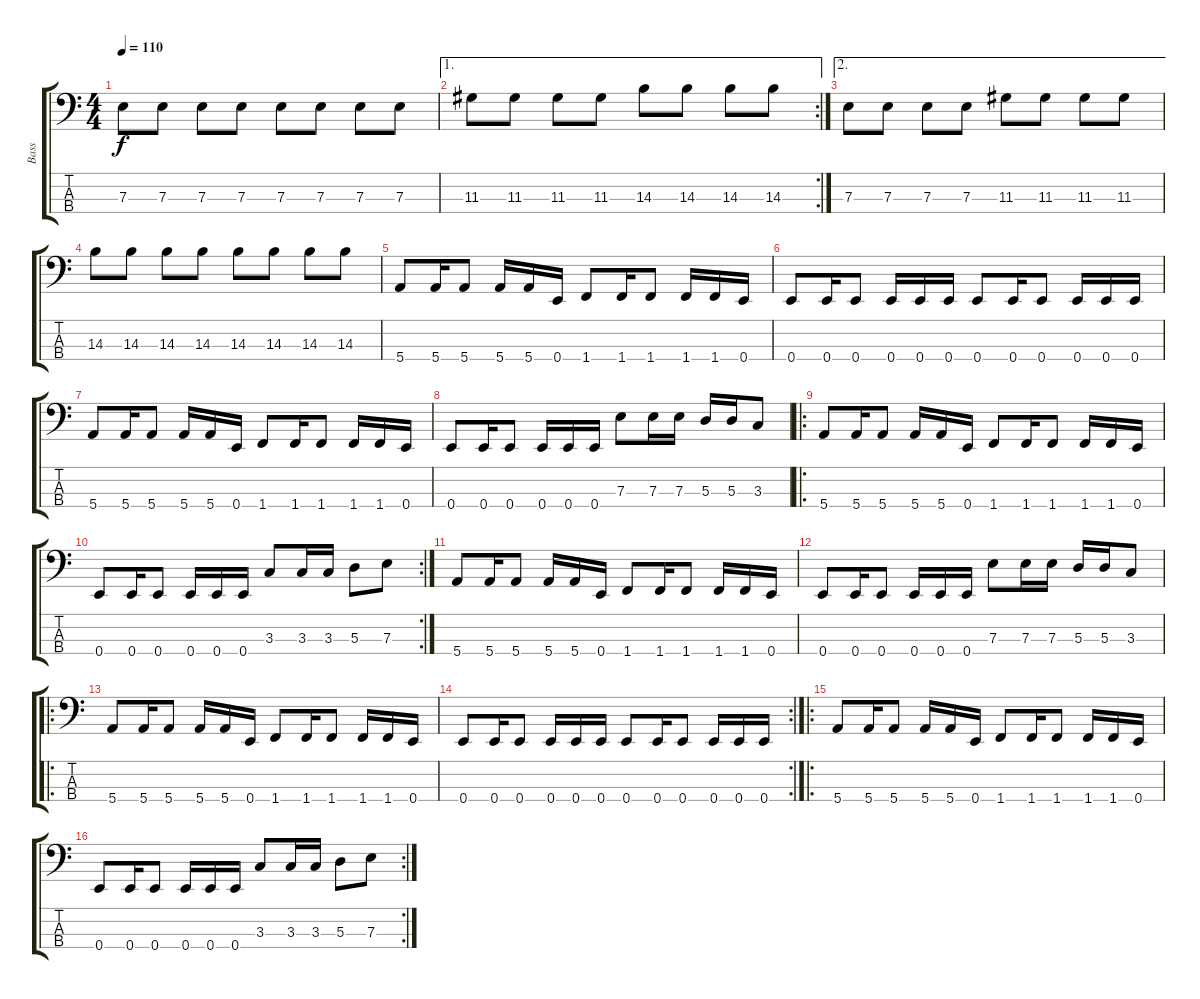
\track ("Bass" "Bass") {instrument electricbassfinger}
\staff {score tabs}
\tuning (G2 D2 A1 E1) {hide}
\ts (4 4)
\tempo 110
\clef f4
\ks c
7.3.8{dy f} 7.3.8 7.3.8 7.3.8 7.3.8 7.3.8 7.3.8 7.3.8 |
\ae 1
\rc 2
11.3.8 11.3.8 11.3.8 11.3.8 14.3.8 14.3.8 14.3.8 14.3.8 |
\ae 2
7.3.8 7.3.8 7.3.8 7.3.8 11.3.8 11.3.8 11.3.8 11.3.8 |
14.3.8 14.3.8 14.3.8 14.3.8 14.3.8 14.3.8 14.3.8 14.3.8 |
5.4.8 5.4.16 5.4.8 5.4.16 5.4.16 0.4.16 1.4.8 1.4.16 1.4.8 1.4.16 1.4.16 0.4.16 |
0.4.8 0.4.16 0.4.8 0.4.16 0.4.16 0.4.16 0.4.8 0.4.16 0.4.8 0.4.16 0.4.16 0.4.16 |
5.4.8 5.4.16 5.4.8 5.4.16 5.4.16 0.4.16 1.4.8 1.4.16 1.4.8 1.4.16 1.4.16 0.4.16 |
0.4.8 0.4.16 0.4.8 0.4.16 0.4.16 0.4.16 7.3.8 7.3.16 7.3.16 5.3.16 5.3.16 3.3.8 |
\ro
5.4.8 5.4.16 5.4.8 5.4.16 5.4.16 0.4.16 1.4.8 1.4.16 1.4.8 1.4.16 1.4.16 0.4.16 |
\rc 2
0.4.8 0.4.16 0.4.8 0.4.16 0.4.16 0.4.16 3.3.8 3.3.16 3.3.16 5.3.8 7.3.8 |
5.4.8 5.4.16 5.4.8 5.4.16 5.4.16 0.4.16 1.4.8 1.4.16 1.4.8 1.4.16 1.4.16 0.4.16 |
0.4.8 0.4.16 0.4.8 0.4.16 0.4.16 0.4.16 7.3.8 7.3.16 7.3.16 5.3.16 5.3.16 3.3.8 |
\ro
5.4.8 5.4.16 5.4.8 5.4.16 5.4.16 0.4.16 1.4.8 1.4.16 1.4.8 1.4.16 1.4.16 0.4.16 |
\rc 2
0.4.8 0.4.16 0.4.8 0.4.16 0.4.16 0.4.16 0.4.8 0.4.16 0.4.8 0.4.16 0.4.16 0.4.16 |
\ro
5.4.8 5.4.16 5.4.8 5.4.16 5.4.16 0.4.16 1.4.8 1.4.16 1.4.8 1.4.16 1.4.16 0.4.16 |
\rc 2
0.4.8 0.4.16 0.4.8 0.4.16 0.4.16 0.4.16 3.3.8 3.3.16 3.3.16 5.3.8 7.3.8
